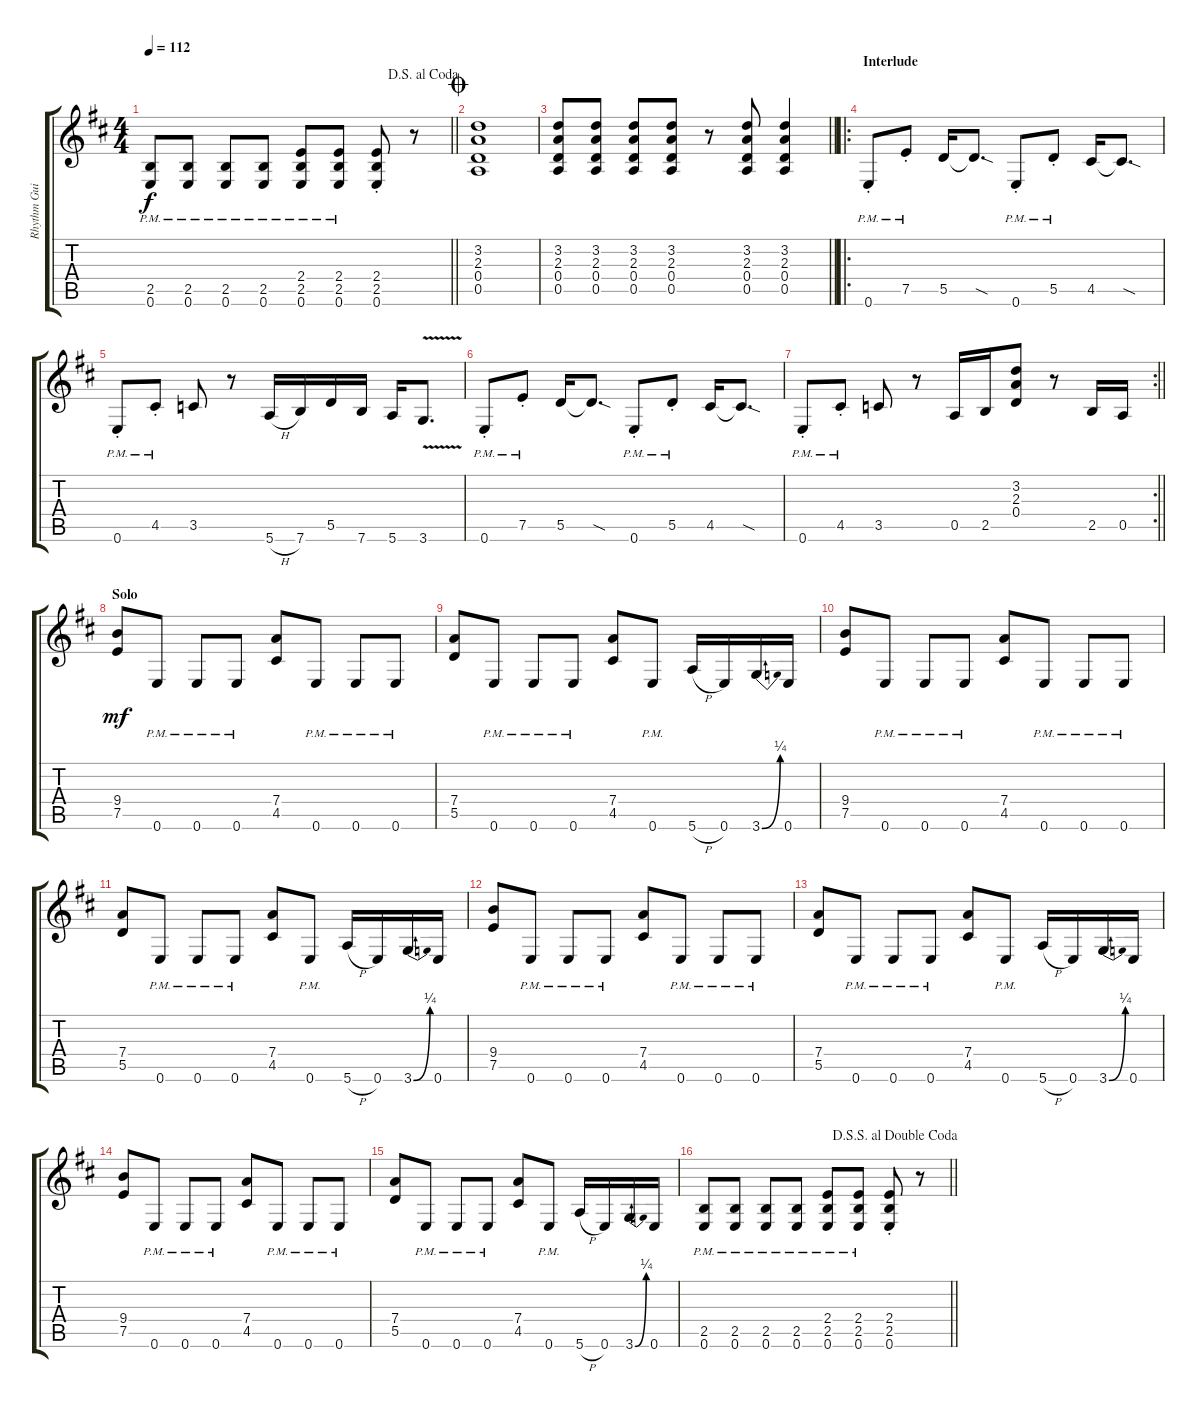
\track ("Rhythm Guitar" "Rhythm Gui") {instrument overdrivenguitar}
\staff {score tabs}
\tuning (E4 B3 G3 D3 A2 E2) {hide}
\ts (4 4)
\jump dalsegnoalcoda
\tempo 112
\clef g2
\barLineRight lightlight
\ks d
(2.5{pm} 0.6{pm}).8{dy f} (2.5{pm} 0.6{pm}).8 (2.5{pm} 0.6{pm}).8 (2.5{pm} 0.6{pm}).8 (2.4{pm} 2.5{pm} 0.6{pm}).8 (2.4{pm} 2.5{pm} 0.6{pm}).8 (2.4{st} 2.5{st} 0.6{st}).8 r.8 |
\jump coda
(3.2 2.3 0.4 0.5).1 |
\barLineRight lightlight
(3.2 2.3 0.4 0.5).8 (3.2 2.3 0.4 0.5).8 (3.2 2.3 0.4 0.5).8 (3.2 2.3 0.4 0.5).8 r.8 (3.2 2.3 0.4 0.5).8 (3.2 2.3 0.4 0.5).4 |
\ro
\section ("" "Interlude")
0.6{pm st}.8 7.5{pm st}.8 5.5.16 5.5{sod t}.8{d} 0.6{pm st}.8 5.5{pm st}.8 4.5.16 4.5{sod t}.8{d} |
0.6{pm st}.8 4.5{pm st}.8 3.5.8 r.8 5.6{h}.16 7.6.16 5.5.16 7.6.16 5.6.16 3.6{v}.8{d} |
0.6{pm st}.8 7.5{pm st}.8 5.5.16 5.5{sod t}.8{d} 0.6{pm st}.8 5.5{pm st}.8 4.5.16 4.5{sod t}.8{d} |
\rc 2
\barLineRight lightlight
0.6{pm st}.8 4.5{pm st}.8 3.5.8 r.8 0.5.16 2.5.16 (3.2 2.3 0.4).8 r.8 2.5.16 0.5.16 |
\section ("" "Solo")
(9.4 7.5).8{dy mf} 0.6{pm}.8 0.6{pm}.8 0.6{pm}.8 (7.4 4.5).8 0.6{pm}.8 0.6{pm}.8 0.6{pm}.8 |
(7.4 5.5).8 0.6{pm}.8 0.6{pm}.8 0.6{pm}.8 (7.4 4.5).8 0.6{pm}.8 5.6{h}.16 0.6.16 3.6{be (bend 0 0 60 1)}.16 0.6.16 |
(9.4 7.5).8 0.6{pm}.8 0.6{pm}.8 0.6{pm}.8 (7.4 4.5).8 0.6{pm}.8 0.6{pm}.8 0.6{pm}.8 |
(7.4 5.5).8 0.6{pm}.8 0.6{pm}.8 0.6{pm}.8 (7.4 4.5).8 0.6{pm}.8 5.6{h}.16 0.6.16 3.6{be (bend 0 0 60 1)}.16 0.6.16 |
(9.4 7.5).8 0.6{pm}.8 0.6{pm}.8 0.6{pm}.8 (7.4 4.5).8 0.6{pm}.8 0.6{pm}.8 0.6{pm}.8 |
(7.4 5.5).8 0.6{pm}.8 0.6{pm}.8 0.6{pm}.8 (7.4 4.5).8 0.6{pm}.8 5.6{h}.16 0.6.16 3.6{be (bend 0 0 60 1)}.16 0.6.16 |
(9.4 7.5).8 0.6{pm}.8 0.6{pm}.8 0.6{pm}.8 (7.4 4.5).8 0.6{pm}.8 0.6{pm}.8 0.6{pm}.8 |
(7.4 5.5).8 0.6{pm}.8 0.6{pm}.8 0.6{pm}.8 (7.4 4.5).8 0.6{pm}.8 5.6{h}.16 0.6.16 3.6{be (bend 0 0 60 1)}.16 0.6.16 |
\jump dalsegnosegnoaldoublecoda
\barLineRight lightlight
(2.5{pm} 0.6{pm}).8 (2.5{pm} 0.6{pm}).8 (2.5{pm} 0.6{pm}).8 (2.5{pm} 0.6{pm}).8 (2.4{pm} 2.5{pm} 0.6{pm}).8 (2.4{pm} 2.5{pm} 0.6{pm}).8 (2.4{st} 2.5{st} 0.6{st}).8 r.8
